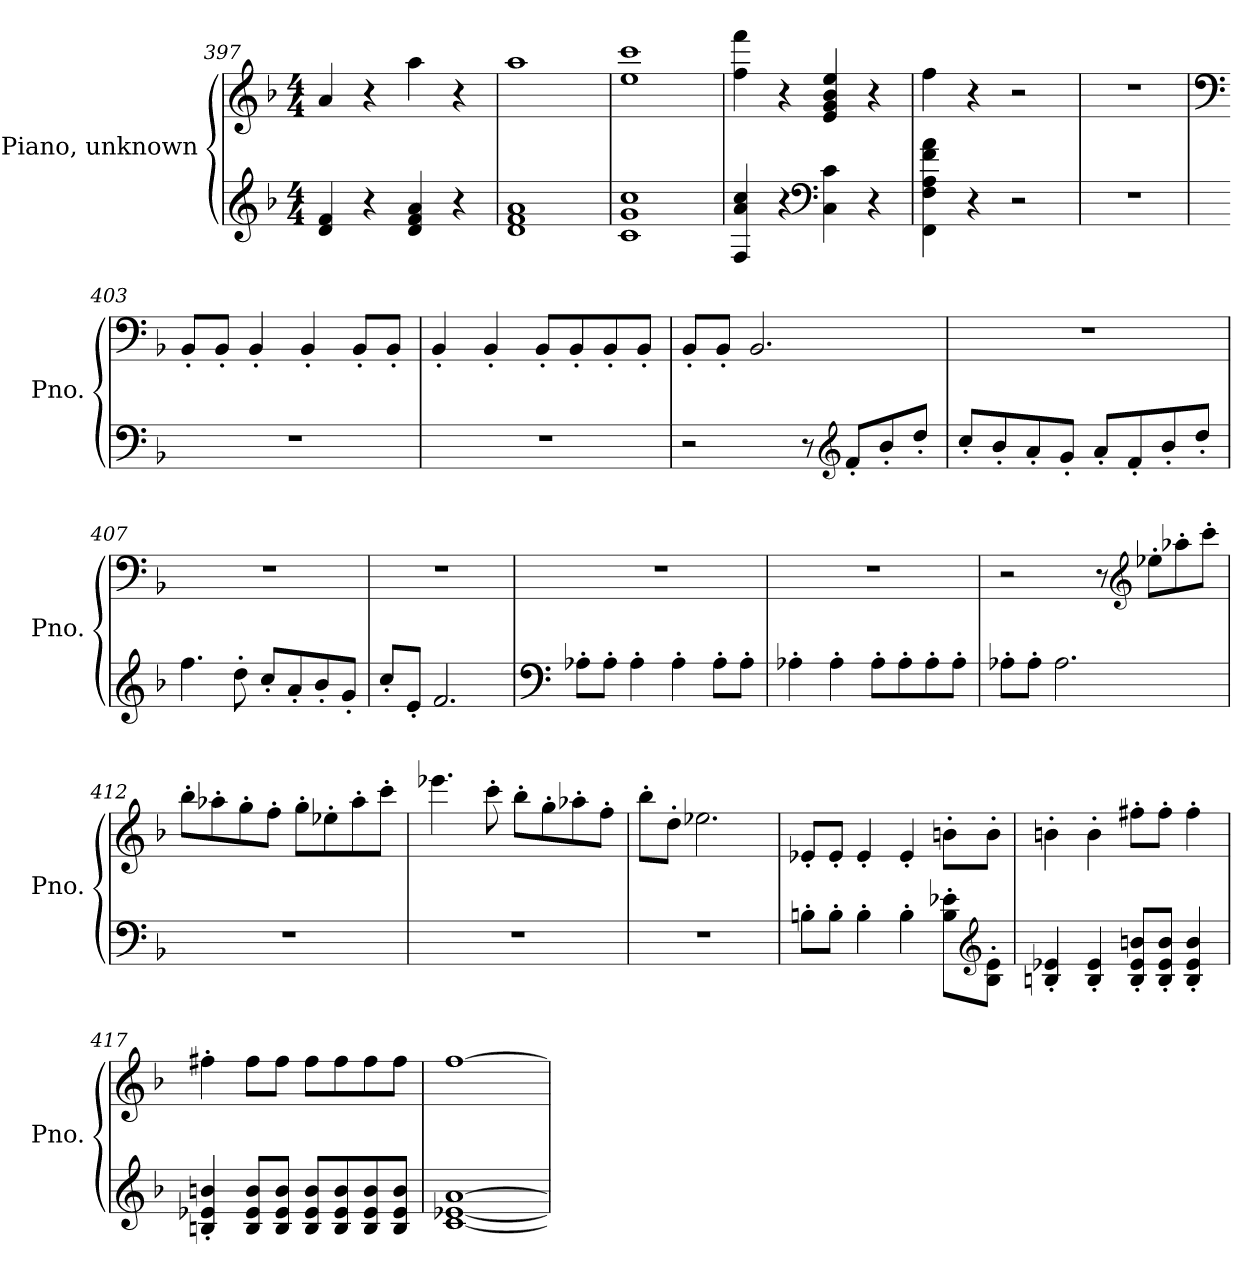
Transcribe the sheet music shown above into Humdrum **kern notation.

**kern	**kern
*part1	*part1
*staff2	*staff1
*I"Piano, unknown	*
*I'Pno.	*
*clefG2	*clefG2
*k[b-]	*k[b-]
*M4/4	*M4/4
=397	=397
4d/ 4f/	4a/
4r	4r
4d/ 4f/ 4a/	4aa\
4r	4r
=398	=398
1d 1f 1a	1aa
=399	=399
1c 1g 1cc	1ee 1ccc
=400	=400
4F/ 4a/ 4cc/	4ff\ 4fff\
4r	4r
*clefF4	*
4C\ 4c\	4e/ 4g/ 4b-/ 4ee/
4r	4r
=401	=401
4FF\ 4F\ 4A\ 4f\ 4a\	4ff\
4r	4r
2r	2r
=402	=402
1r	1r
=403	=403
*	*clefF4
1r	8BB-'/L
.	8BB-'/J
.	4BB-'/
.	4BB-'/
.	8BB-'/L
.	8BB-'/J
!!LO:LB:g=z
=404	=404
1r	4BB-'/
.	4BB-'/
.	8BB-'/L
.	8BB-'/
.	8BB-'/
.	8BB-'/J
=405	=405
2r	8BB-'/L
.	8BB-'/J
.	2.BB-/
8r	.
*clefG2	*
8f'/L	.
8b-'/	.
8dd'/J	.
=406	=406
8cc'/L	1r
8b-'/	.
8a'/	.
8g'/J	.
8a'/L	.
8f'/	.
8b-'/	.
8dd'/J	.
=407	=407
4.ff\	1r
8dd'\	.
8cc'/L	.
8a'/	.
8b-'/	.
8g'/J	.
=408	=408
8cc'/L	1r
8e'/J	.
2.f/	.
=409	=409
*clefF4	*
8A-X'\L	1r
8A-'\J	.
4A-'\	.
4A-'\	.
8A-'\L	.
8A-'\J	.
!!LO:PB:g=z
=410	=410
4A-X'\	1r
4A-'\	.
8A-'\L	.
8A-'\	.
8A-'\	.
8A-'\J	.
=411	=411
8A-X'\L	2r
8A-'\J	.
2.A-\	.
.	8r
*	*clefG2
.	8ee-X'\L
.	8aa-X'\
.	8ccc'\J
=412	=412
1r	8bb-'\L
.	8aa-X'\
.	8gg'\
.	8ff'\J
.	8gg'\L
.	8ee-X'\
.	8aa-'\
.	8ccc'\J
=413	=413
1r	4.eee-X\
.	8ccc'\
.	8bb-'\L
.	8gg'\
.	8aa-X'\
.	8ff'\J
=414	=414
1r	8bb-'\L
.	8dd'\J
.	2.ee-X\
!!LO:LB:g=z
=415	=415
8Bn'\L	8e-X'/L
8B'\J	8e-'/J
4B'\	4e-'/
4B'\	4e-'/
8B\' 8e-X\'L	8bn'\L
*clefG2	*
8B\' 8e-\'J	8b'\J
=416	=416
4Bn/' 4e-X/'	4bn'\
4B/' 4e-/'	4b'\
8B/' 8e-/' 8bn/'L	8ff#X'\L
8B/' 8e-/' 8b/'J	8ff#'\J
4B/' 4e-/' 4b/'	4ff#'\
=417	=417
4Bn/' 4e-X/' 4bn/'	4ff#X'\
8B/ 8e-/ 8b/L	8ff#\L
8B/ 8e-/ 8b/J	8ff#\J
8B/ 8e-/ 8b/L	8ff#\L
8B/ 8e-/ 8b/	8ff#\
8B/ 8e-/ 8b/	8ff#\
8B/ 8e-/ 8b/J	8ff#\J
=418	=418
[1c [1e-X [1a	[1ff
=	=
*-	*-
